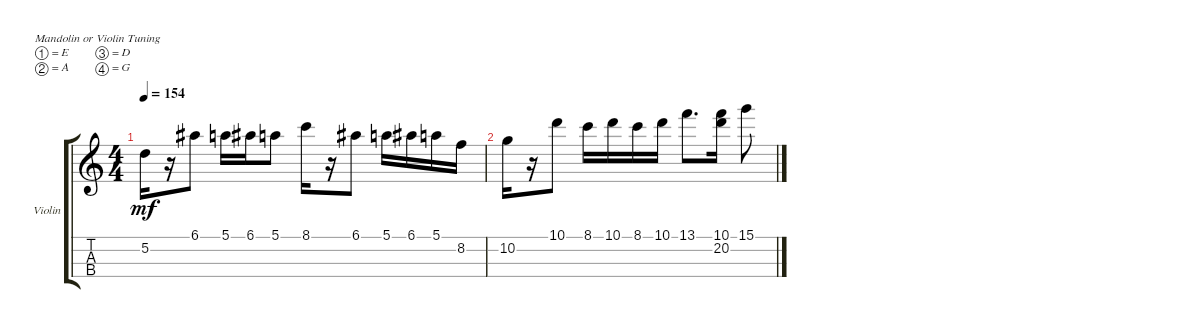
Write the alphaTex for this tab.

\bracketExtendMode groupsimilarinstruments
\firstSystemTrackNameOrientation horizontal
\otherSystemsTrackNameOrientation horizontal
\track ("Track 13" "Violin") {instrument violin}
\staff {score tabs}
\tuning (E5 A4 D4 G3)
\ts (4 4)
\tempo 154
\clef g2
\ks c
5.2.16{dy mf} r.16 6.1.8 5.1.16 6.1.16 5.1.8 8.1.16 r.16 6.1.8 5.1.16 6.1.16 5.1.16 8.2.16 |
10.2.16 r.16 10.1.8 8.1.16 10.1.16 8.1.16 10.1.16 13.1.8{d} (10.1 20.2).16 15.1.8
